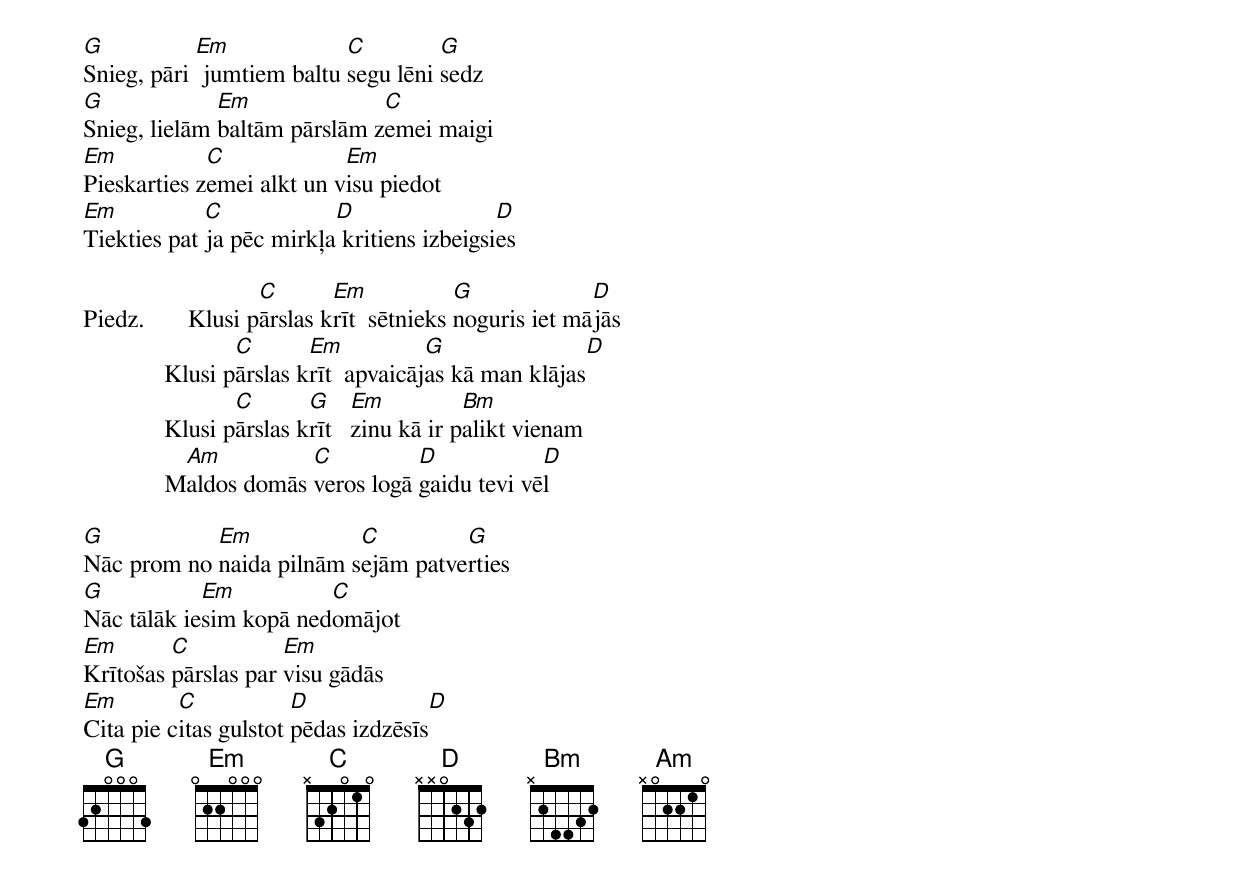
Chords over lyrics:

G           Em             C         G
Snieg, pāri  jumtiem baltu segu lēni sedz
G             Em              C
Snieg, lielām baltām pārslām zemei maigi
Em           C             Em
Pieskarties zemei alkt un visu piedot
Em           C            D                 D
Tiekties pat ja pēc mirkļa kritiens izbeigsies

                    C       Em            G             D
Piedz.       Klusi pārslas krīt  sētnieks noguris iet mājās
                    C       Em           G               D
             Klusi pārslas krīt  apvaicājas kā man klājas
                    C       G     Em          Bm
             Klusi pārslas krīt   zinu kā ir palikt vienam
              Am          C          D            D
             Maldos domās veros logā gaidu tevi vēl

G           Em            C         G
Nāc prom no naida pilnām sejām patverties
G           Em          C
Nāc tālāk iesim kopā nedomājot
Em       C           Em
Krītošas pārslas par visu gādās
Em        C            D             D
Cita pie citas gulstot pēdas izdzēsīs
